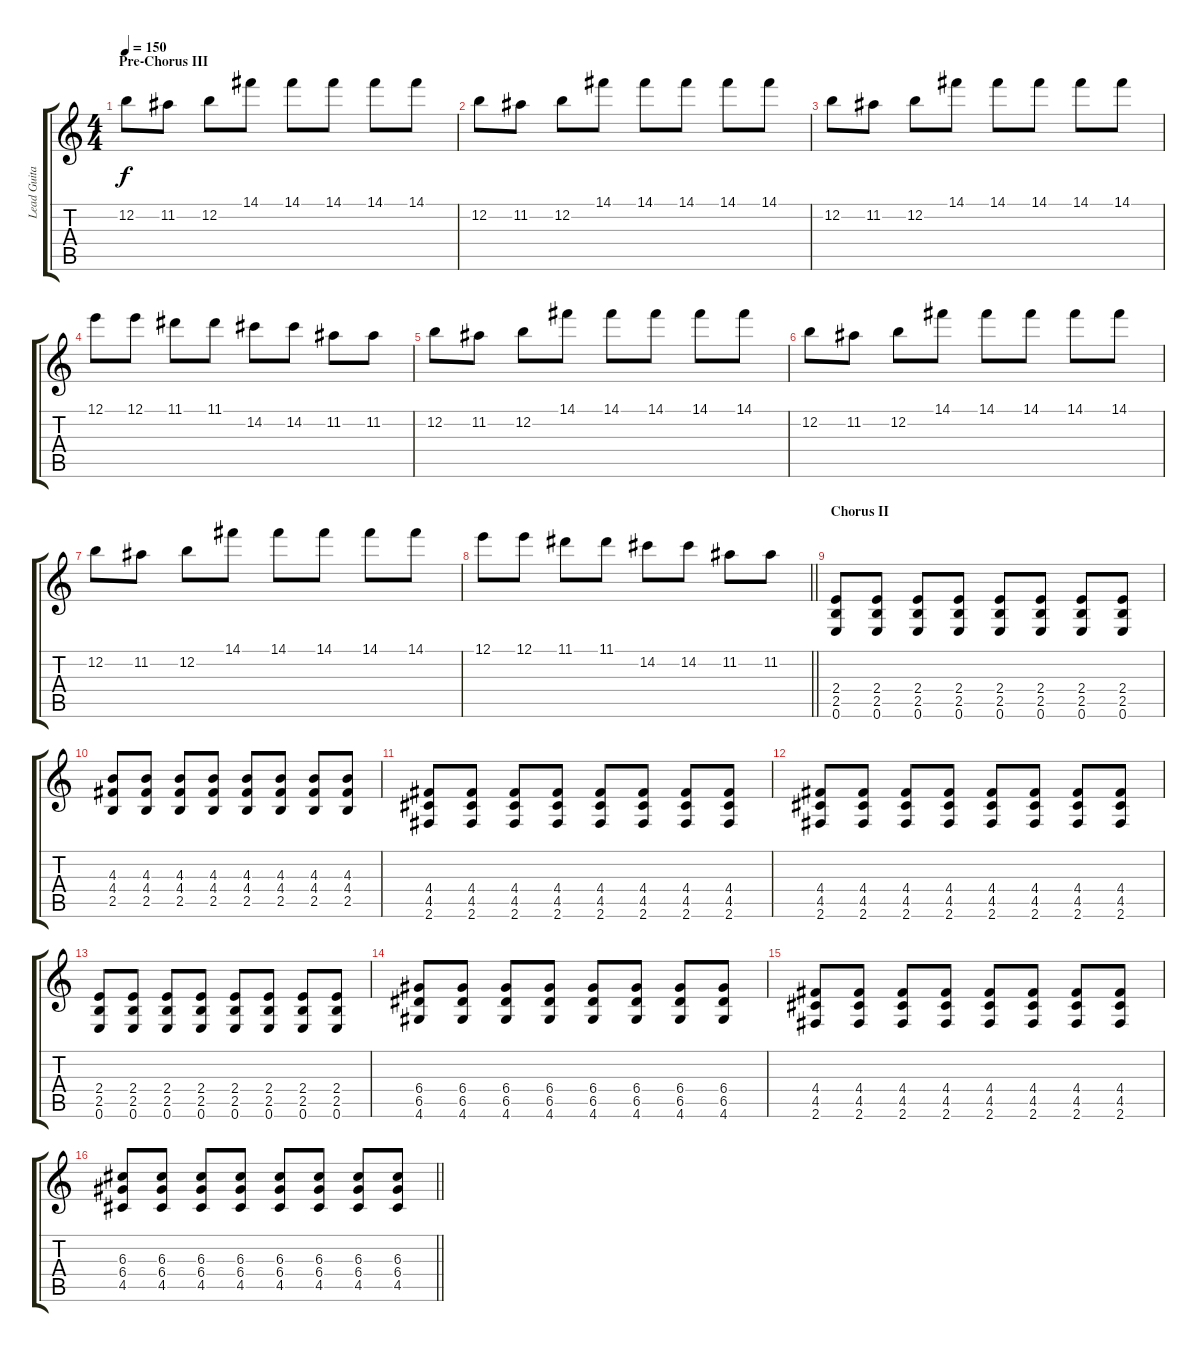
\track ("Lead Guitar" "Lead Guita") {instrument overdrivenguitar}
\staff {score tabs}
\tuning (E4 B3 G3 D3 A2 E2) {hide}
\ts (4 4)
\section ("" "Pre-Chorus III")
\tempo 150
\clef g2
\ks c
12.2.8{dy f} 11.2.8 12.2.8 14.1.8 14.1.8 14.1.8 14.1.8 14.1.8 |
12.2.8 11.2.8 12.2.8 14.1.8 14.1.8 14.1.8 14.1.8 14.1.8 |
12.2.8 11.2.8 12.2.8 14.1.8 14.1.8 14.1.8 14.1.8 14.1.8 |
12.1.8 12.1.8 11.1.8 11.1.8 14.2.8 14.2.8 11.2.8 11.2.8 |
12.2.8 11.2.8 12.2.8 14.1.8 14.1.8 14.1.8 14.1.8 14.1.8 |
12.2.8 11.2.8 12.2.8 14.1.8 14.1.8 14.1.8 14.1.8 14.1.8 |
12.2.8 11.2.8 12.2.8 14.1.8 14.1.8 14.1.8 14.1.8 14.1.8 |
\barLineRight lightlight
12.1.8 12.1.8 11.1.8 11.1.8 14.2.8 14.2.8 11.2.8 11.2.8 |
\section ("" "Chorus II")
(2.4 2.5 0.6).8 (2.4 2.5 0.6).8 (2.4 2.5 0.6).8 (2.4 2.5 0.6).8 (2.4 2.5 0.6).8 (2.4 2.5 0.6).8 (2.4 2.5 0.6).8 (2.4 2.5 0.6).8 |
(4.3 4.4 2.5).8 (4.3 4.4 2.5).8 (4.3 4.4 2.5).8 (4.3 4.4 2.5).8 (4.3 4.4 2.5).8 (4.3 4.4 2.5).8 (4.3 4.4 2.5).8 (4.3 4.4 2.5).8 |
(4.4 4.5 2.6).8 (4.4 4.5 2.6).8 (4.4 4.5 2.6).8 (4.4 4.5 2.6).8 (4.4 4.5 2.6).8 (4.4 4.5 2.6).8 (4.4 4.5 2.6).8 (4.4 4.5 2.6).8 |
(4.4 4.5 2.6).8 (4.4 4.5 2.6).8 (4.4 4.5 2.6).8 (4.4 4.5 2.6).8 (4.4 4.5 2.6).8 (4.4 4.5 2.6).8 (4.4 4.5 2.6).8 (4.4 4.5 2.6).8 |
(2.4 2.5 0.6).8 (2.4 2.5 0.6).8 (2.4 2.5 0.6).8 (2.4 2.5 0.6).8 (2.4 2.5 0.6).8 (2.4 2.5 0.6).8 (2.4 2.5 0.6).8 (2.4 2.5 0.6).8 |
(6.4 6.5 4.6).8 (6.4 6.5 4.6).8 (6.4 6.5 4.6).8 (6.4 6.5 4.6).8 (6.4 6.5 4.6).8 (6.4 6.5 4.6).8 (6.4 6.5 4.6).8 (6.4 6.5 4.6).8 |
(4.4 4.5 2.6).8 (4.4 4.5 2.6).8 (4.4 4.5 2.6).8 (4.4 4.5 2.6).8 (4.4 4.5 2.6).8 (4.4 4.5 2.6).8 (4.4 4.5 2.6).8 (4.4 4.5 2.6).8 |
\barLineRight lightlight
(6.3 6.4 4.5).8 (6.3 6.4 4.5).8 (6.3 6.4 4.5).8 (6.3 6.4 4.5).8 (6.3 6.4 4.5).8 (6.3 6.4 4.5).8 (6.3 6.4 4.5).8 (6.3 6.4 4.5).8
